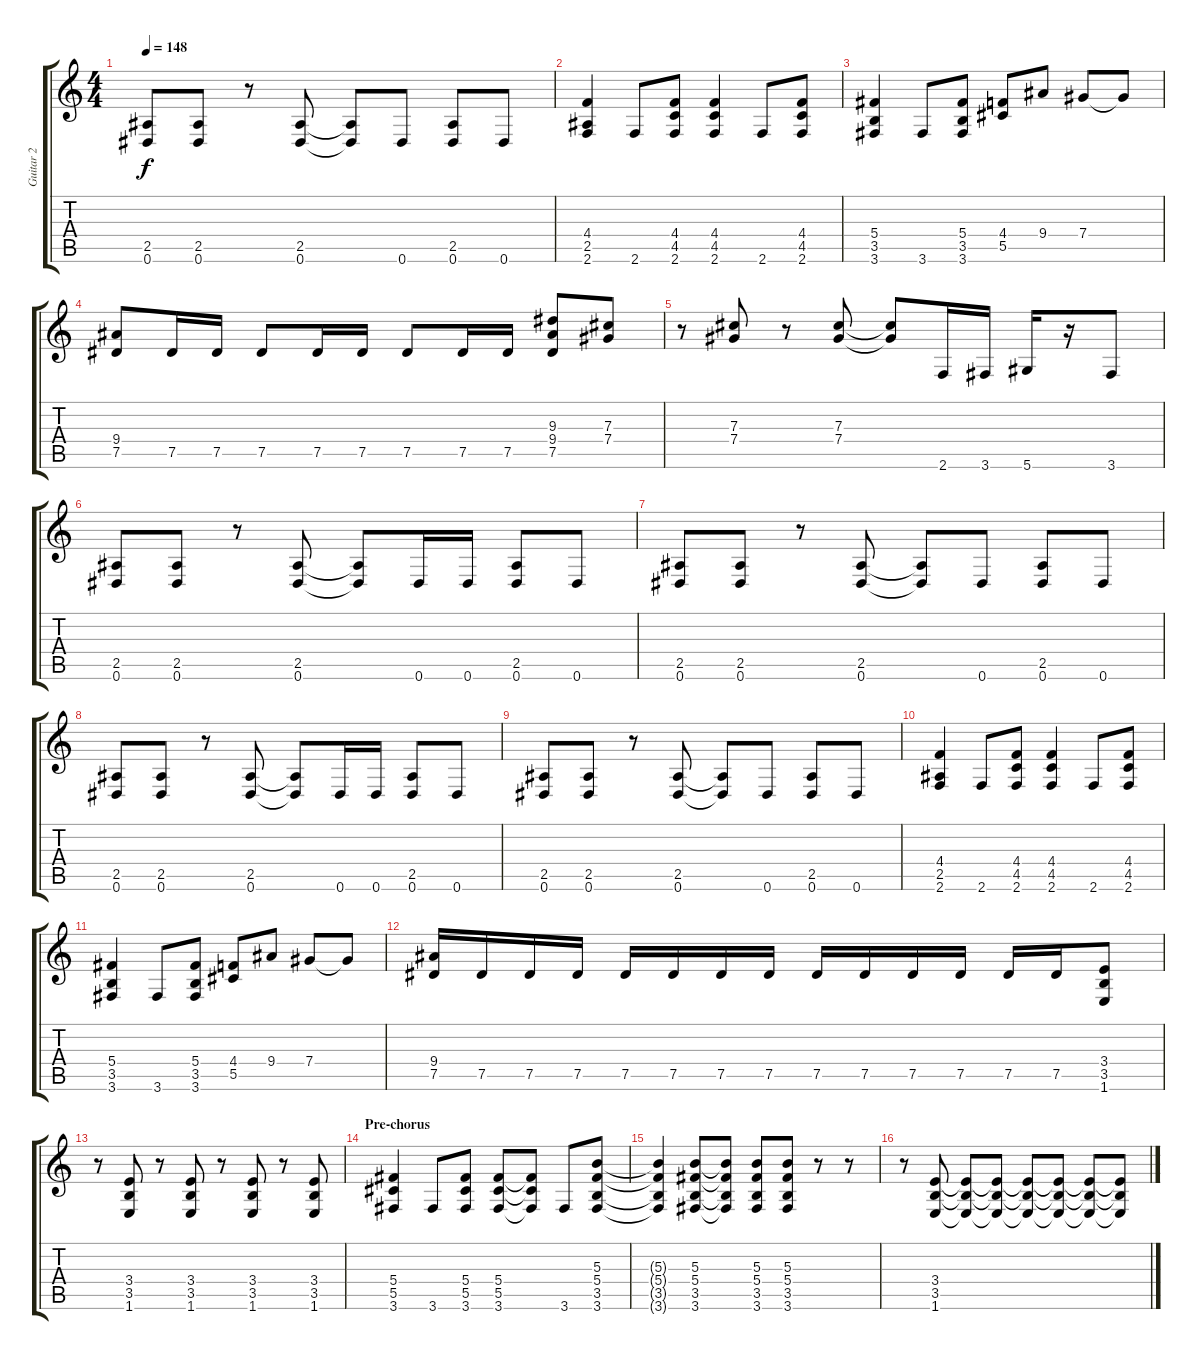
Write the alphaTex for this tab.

\track ("Guitar 2" "Guitar 2") {instrument distortionguitar}
\staff {score tabs}
\tuning (Eb4 Bb3 Gb3 Db3 Ab2 Eb2) {hide}
\ts (4 4)
\tempo 148
\clef g2
\ks c
(2.5 0.6).8{dy f} (2.5 0.6).8 r.8 (2.5 0.6).8 (2.5{t} 0.6{t}).8 0.6.8 (2.5 0.6).8 0.6.8 |
(4.4 2.5 2.6).4 2.6.8 (4.4 4.5 2.6).8 (4.4 4.5 2.6).4 2.6.8 (4.4 4.5 2.6).8 |
(5.4 3.5 3.6).4 3.6.8 (5.4 3.5 3.6).8 (4.4 5.5).8 9.4.8 7.4.8 7.4{t}.8 |
(9.4 7.5).8 7.5.16 7.5.16 7.5.8 7.5.16 7.5.16 7.5.8 7.5.16 7.5.16 (9.3 9.4 7.5).8 (7.3 7.4).8 |
r.8 (7.3 7.4).8 r.8 (7.3 7.4).8 (7.3{t} 7.4{t}).8 2.6.16 3.6.16 5.6.16 r.16 3.6.8 |
(2.5 0.6).8 (2.5 0.6).8 r.8 (2.5 0.6).8 (2.5{t} 0.6{t}).8 0.6.16 0.6.16 (2.5 0.6).8 0.6.8 |
(2.5 0.6).8 (2.5 0.6).8 r.8 (2.5 0.6).8 (2.5{t} 0.6{t}).8 0.6.8 (2.5 0.6).8 0.6.8 |
(2.5 0.6).8 (2.5 0.6).8 r.8 (2.5 0.6).8 (2.5{t} 0.6{t}).8 0.6.16 0.6.16 (2.5 0.6).8 0.6.8 |
(2.5 0.6).8 (2.5 0.6).8 r.8 (2.5 0.6).8 (2.5{t} 0.6{t}).8 0.6.8 (2.5 0.6).8 0.6.8 |
(4.4 2.5 2.6).4 2.6.8 (4.4 4.5 2.6).8 (4.4 4.5 2.6).4 2.6.8 (4.4 4.5 2.6).8 |
(5.4 3.5 3.6).4 3.6.8 (5.4 3.5 3.6).8 (4.4 5.5).8 9.4.8 7.4.8 7.4{t}.8 |
(9.4 7.5).16 7.5.16 7.5.16 7.5.16 7.5.16 7.5.16 7.5.16 7.5.16 7.5.16 7.5.16 7.5.16 7.5.16 7.5.16 7.5.16 (3.4 3.5 1.6).8 |
r.8 (3.4 3.5 1.6).8 r.8 (3.4 3.5 1.6).8 r.8 (3.4 3.5 1.6).8 r.8 (3.4 3.5 1.6).8 |
\section ("" "Pre-chorus")
(5.4 5.5 3.6).4 3.6.8 (5.4 5.5 3.6).8 (5.4 5.5 3.6).8 (5.4{t} 5.5{t} 3.6{t}).8 3.6.8 (5.3 5.4 3.5 3.6).8 |
(5.3{t} 5.4{t} 3.5{t} 3.6{t}).4 (5.3 5.4 3.5 3.6).8 (5.3{t} 5.4{t} 3.5{t} 3.6{t}).8 (5.3 5.4 3.5 3.6).8 (5.3 5.4 3.5 3.6).8 r.8 r.8 |
r.8 (3.4 3.5 1.6).8 (3.4{t} 3.5{t} 1.6{t}).8 (3.4{t} 3.5{t} 1.6{t}).8 (3.4{t} 3.5{t} 1.6{t}).8 (3.4{t} 3.5{t} 1.6{t}).8 (3.4{t} 3.5{t} 1.6{t}).8 (3.4{t} 3.5{t} 1.6{t}).8
